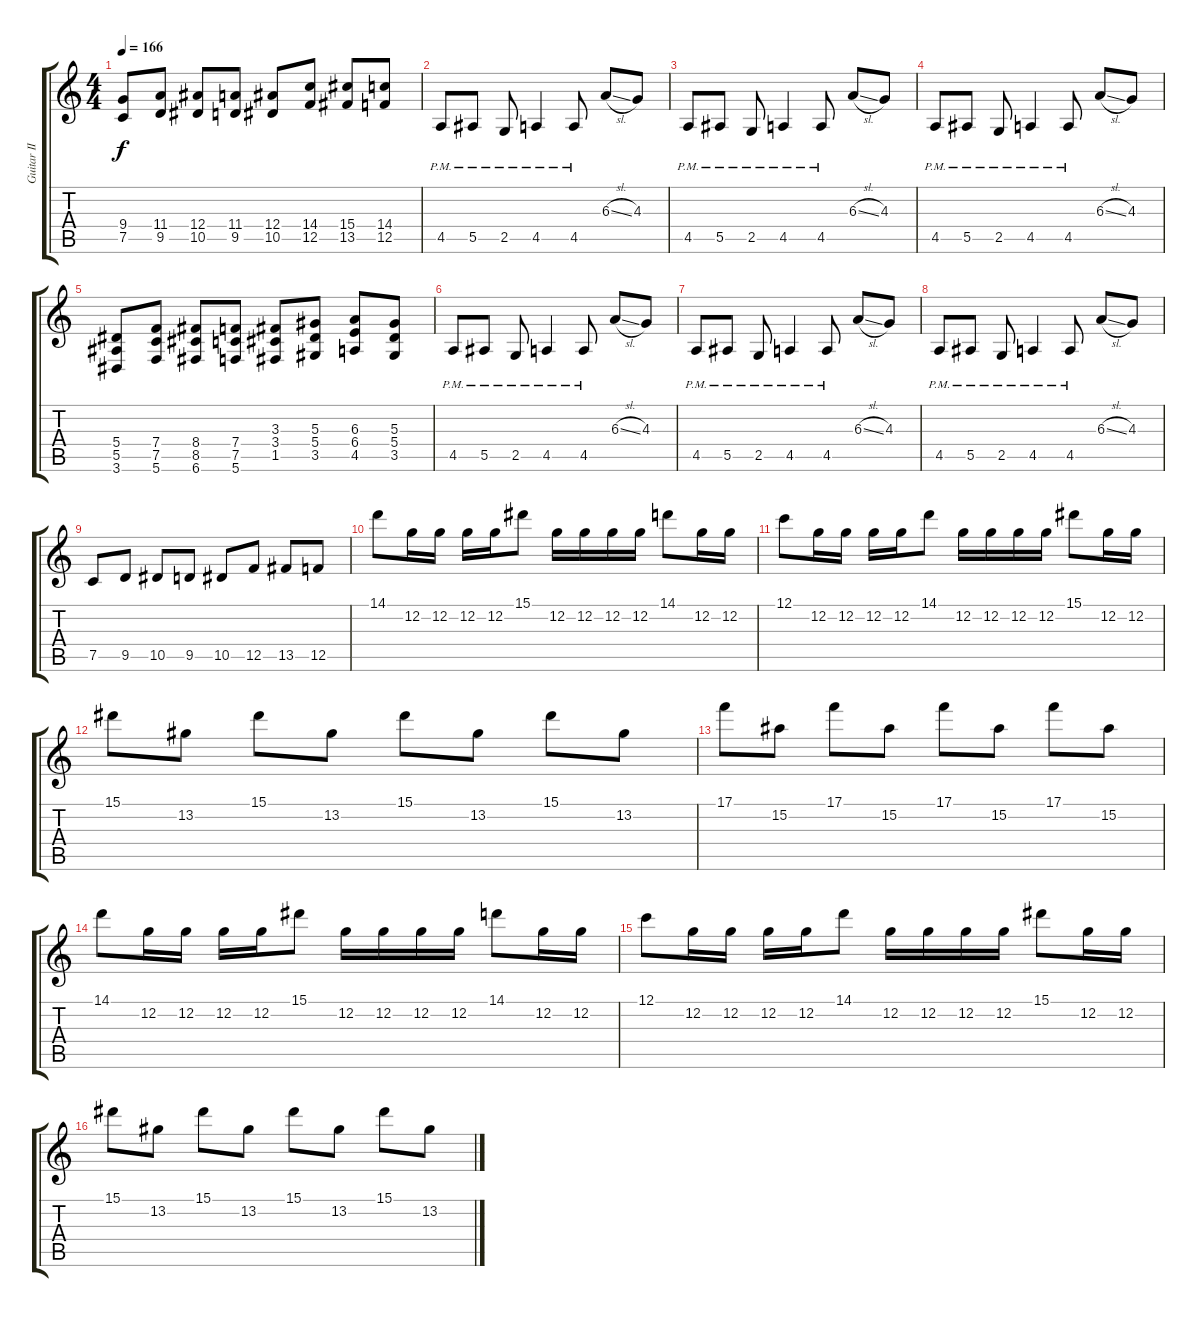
\track ("Guitar II" "Guitar II") {instrument distortionguitar}
\staff {score tabs}
\tuning (C4 G3 Eb3 Bb2 F2 C2) {hide}
\ts (4 4)
\tempo 166
\clef g2
\ks c
(9.4 7.5).8{dy f} (11.4 9.5).8 (12.4 10.5).8 (11.4 9.5).8 (12.4 10.5).8 (14.4 12.5).8 (15.4 13.5).8 (14.4 12.5).8 |
4.5{pm}.8 5.5{pm}.8 2.5{pm}.8 4.5{pm}.4 4.5{pm}.8 6.3{sl}.8 4.3.8 |
4.5{pm}.8 5.5{pm}.8 2.5{pm}.8 4.5{pm}.4 4.5{pm}.8 6.3{sl}.8 4.3.8 |
4.5{pm}.8 5.5{pm}.8 2.5{pm}.8 4.5{pm}.4 4.5{pm}.8 6.3{sl}.8 4.3.8 |
(5.4 5.5 3.6).8 (7.4 7.5 5.6).8 (8.4 8.5 6.6).8 (7.4 7.5 5.6).8 (3.3 3.4 1.5).8 (5.3 5.4 3.5).8 (6.3 6.4 4.5).8 (5.3 5.4 3.5).8 |
4.5{pm}.8 5.5{pm}.8 2.5{pm}.8 4.5{pm}.4 4.5{pm}.8 6.3{sl}.8 4.3.8 |
4.5{pm}.8 5.5{pm}.8 2.5{pm}.8 4.5{pm}.4 4.5{pm}.8 6.3{sl}.8 4.3.8 |
4.5{pm}.8 5.5{pm}.8 2.5{pm}.8 4.5{pm}.4 4.5{pm}.8 6.3{sl}.8 4.3.8 |
7.5.8 9.5.8 10.5.8 9.5.8 10.5.8 12.5.8 13.5.8 12.5.8 |
14.1.8 12.2.16 12.2.16 12.2.16 12.2.16 15.1.8 12.2.16 12.2.16 12.2.16 12.2.16 14.1.8 12.2.16 12.2.16 |
12.1.8 12.2.16 12.2.16 12.2.16 12.2.16 14.1.8 12.2.16 12.2.16 12.2.16 12.2.16 15.1.8 12.2.16 12.2.16 |
15.1.8 13.2.8 15.1.8 13.2.8 15.1.8 13.2.8 15.1.8 13.2.8 |
17.1.8 15.2.8 17.1.8 15.2.8 17.1.8 15.2.8 17.1.8 15.2.8 |
14.1.8 12.2.16 12.2.16 12.2.16 12.2.16 15.1.8 12.2.16 12.2.16 12.2.16 12.2.16 14.1.8 12.2.16 12.2.16 |
12.1.8 12.2.16 12.2.16 12.2.16 12.2.16 14.1.8 12.2.16 12.2.16 12.2.16 12.2.16 15.1.8 12.2.16 12.2.16 |
15.1.8 13.2.8 15.1.8 13.2.8 15.1.8 13.2.8 15.1.8 13.2.8
